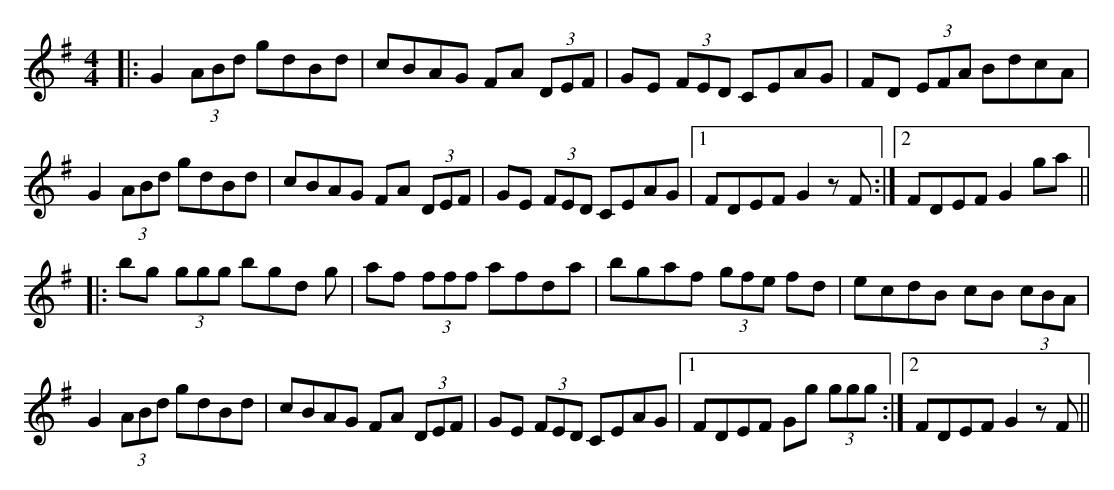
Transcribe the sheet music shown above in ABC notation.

X:1
M:4/4
K:G
|:G2 (3ABd gdBd|cBAG FA (3DEF|GE (3FED CEAG|FD (3EFA BdcA|
G2 (3ABd gdBd|cBAG FA (3DEF|GE (3FED CEAG|1 FDEF G2 z F:|2 FDEF G2 ga||
|:bg (3ggg bgd g|af (3fff afda|bgaf (3gfe fd|ecdB cB (3cBA|
G2 (3ABd gdBd|cBAG FA (3DEF|GE (3FED CEAG|1 FDEF Gg (3ggg:|2 FDEF G2 z F||
